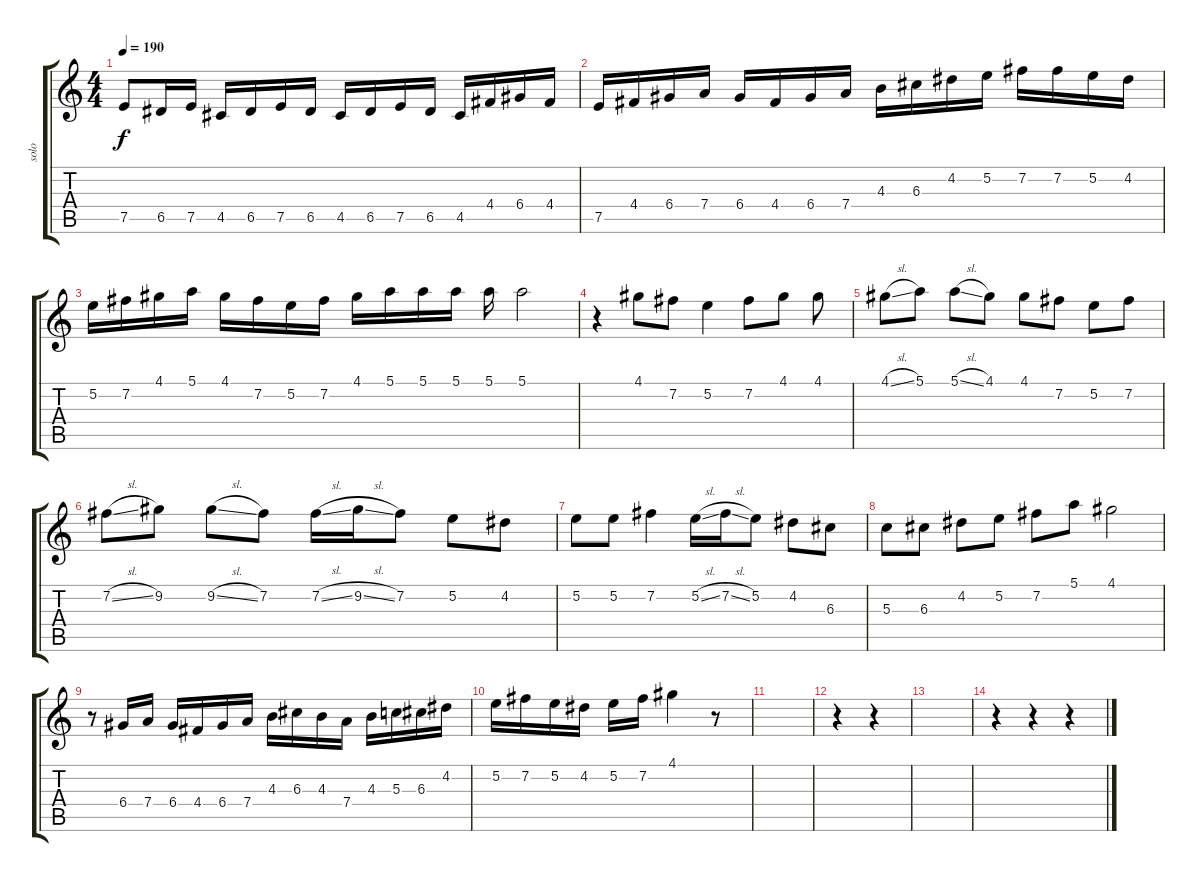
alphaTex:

\track ("solo" "solo") {instrument acousticguitarsteel}
\staff {score tabs}
\tuning (E4 B3 G3 D3 A2 E2) {hide}
\ts (4 4)
\tempo 190
\clef g2
\ks c
7.5.8{dy f} 6.5.16 7.5.16 4.5.16 6.5.16 7.5.16 6.5.16 4.5.16 6.5.16 7.5.16 6.5.16 4.5.16 4.4.16 6.4.16 4.4.16 |
7.5.16 4.4.16 6.4.16 7.4.16 6.4.16 4.4.16 6.4.16 7.4.16 4.3.16 6.3.16 4.2.16 5.2.16 7.2.16 7.2.16 5.2.16 4.2.16 |
5.2.16 7.2.16 4.1.16 5.1.16 4.1.16 7.2.16 5.2.16 7.2.16 4.1.16 5.1.16 5.1.16 5.1.16 5.1.16 5.1.2 |
r.4 4.1.8 7.2.8 5.2.4 7.2.8 4.1.8 4.1.8 |
4.1{sl}.8 5.1.8 5.1{sl}.8 4.1.8 4.1.8 7.2.8 5.2.8 7.2.8 |
7.2{sl}.8 9.2.8 9.2{sl}.8 7.2.8 7.2{sl}.16 9.2{sl}.16 7.2.8 5.2.8 4.2.8 |
5.2.8 5.2.8 7.2.4 5.2{sl}.16 7.2{sl}.16 5.2.8 4.2.8 6.3.8 |
5.3.8 6.3.8 4.2.8 5.2.8 7.2.8 5.1.8 4.1.2 |
r.8 6.4.16 7.4.16 6.4.16 4.4.16 6.4.16 7.4.16 4.3.16 6.3.16 4.3.16 7.4.16 4.3.16 5.3.16 6.3.16 4.2.16 |
5.2.16 7.2.16 5.2.16 4.2.16 5.2.16 7.2.16 4.1.4 r.8 |
|
r.4 r.4 |
|
r.4 r.4 r.4
